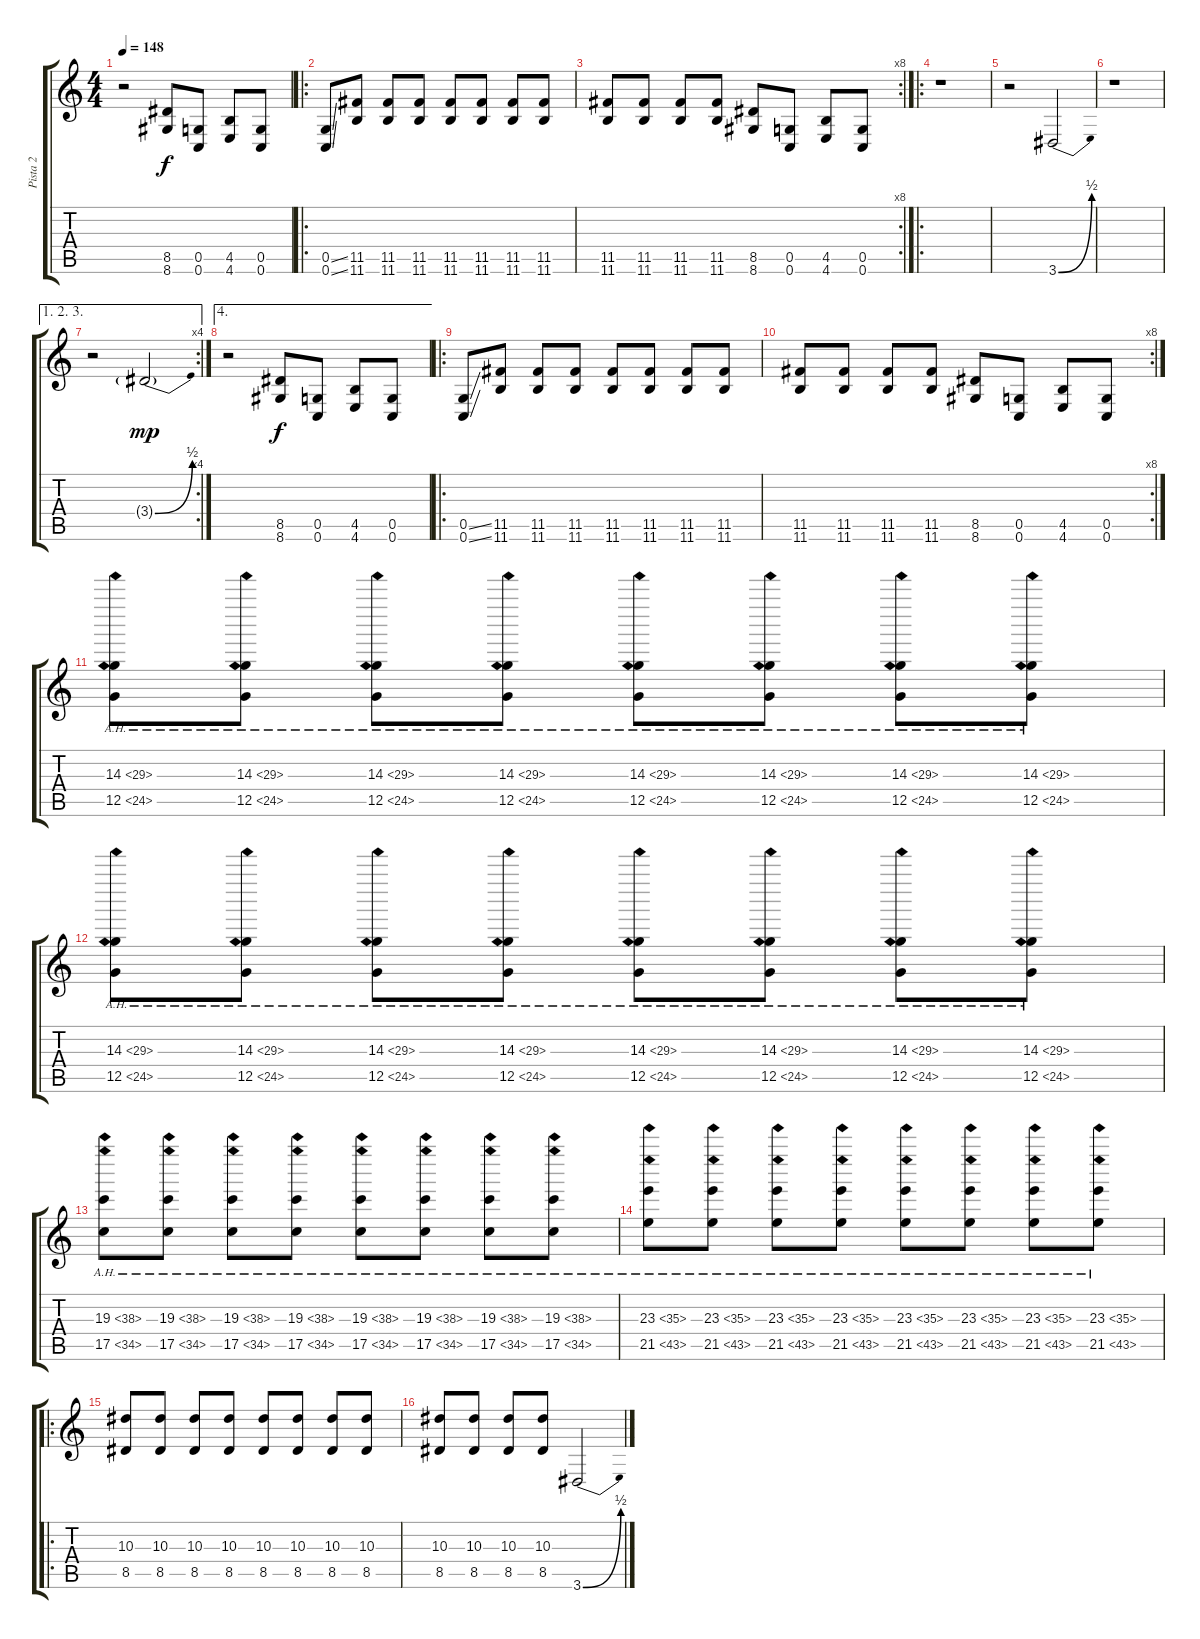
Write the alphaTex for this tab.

\track ("Pista 2" "Pista 2") {instrument distortionguitar}
\staff {score tabs}
\tuning (D4 A3 F3 C3 G2 C2) {hide}
\ts (4 4)
\tempo 148
\clef g2
\ks c
r.2{dy f} (8.5 8.6).8 (0.5 0.6).8 (4.5 4.6).8 (0.5 0.6).8 |
\ro
(0.5{ss} 0.6{ss}).8 (11.5 11.6).8 (11.5 11.6).8 (11.5 11.6).8 (11.5 11.6).8 (11.5 11.6).8 (11.5 11.6).8 (11.5 11.6).8 |
\rc 8
(11.5 11.6).8 (11.5 11.6).8 (11.5 11.6).8 (11.5 11.6).8 (8.5 8.6).8 (0.5 0.6).8 (4.5 4.6).8 (0.5 0.6).8 |
\ro
r.1 |
r.2 3.6{be (bend 0 0 60 2)}.2 |
r.1 |
\ae (1 2 3)
\rc 4
r.2 3.4{be (bend 0 0 60 2) g}.2{dy mp} |
\ae 4
r.2 (8.5 8.6).8{dy f} (0.5 0.6).8 (4.5 4.6).8 (0.5 0.6).8 |
\ro
(0.5{ss} 0.6{ss}).8 (11.5 11.6).8 (11.5 11.6).8 (11.5 11.6).8 (11.5 11.6).8 (11.5 11.6).8 (11.5 11.6).8 (11.5 11.6).8 |
\rc 8
(11.5 11.6).8 (11.5 11.6).8 (11.5 11.6).8 (11.5 11.6).8 (8.5 8.6).8 (0.5 0.6).8 (4.5 4.6).8 (0.5 0.6).8 |
(14.3{ah 15} 12.5{ah 12}).8 (14.3{ah 15} 12.5{ah 12}).8 (14.3{ah 15} 12.5{ah 12}).8 (14.3{ah 15} 12.5{ah 12}).8 (14.3{ah 15} 12.5{ah 12}).8 (14.3{ah 15} 12.5{ah 12}).8 (14.3{ah 15} 12.5{ah 12}).8 (14.3{ah 15} 12.5{ah 12}).8 |
(14.3{ah 15} 12.5{ah 12}).8 (14.3{ah 15} 12.5{ah 12}).8 (14.3{ah 15} 12.5{ah 12}).8 (14.3{ah 15} 12.5{ah 12}).8 (14.3{ah 15} 12.5{ah 12}).8 (14.3{ah 15} 12.5{ah 12}).8 (14.3{ah 15} 12.5{ah 12}).8 (14.3{ah 15} 12.5{ah 12}).8 |
(19.3{ah 19} 17.5{ah 17}).8 (19.3{ah 19} 17.5{ah 17}).8 (19.3{ah 19} 17.5{ah 17}).8 (19.3{ah 19} 17.5{ah 17}).8 (19.3{ah 19} 17.5{ah 17}).8 (19.3{ah 19} 17.5{ah 17}).8 (19.3{ah 19} 17.5{ah 17}).8 (19.3{ah 19} 17.5{ah 17}).8 |
(23.3{ah 12} 21.5{ah 22}).8 (23.3{ah 12} 21.5{ah 22}).8 (23.3{ah 12} 21.5{ah 22}).8 (23.3{ah 12} 21.5{ah 22}).8 (23.3{ah 12} 21.5{ah 22}).8 (23.3{ah 12} 21.5{ah 22}).8 (23.3{ah 12} 21.5{ah 22}).8 (23.3{ah 12} 21.5{ah 22}).8 |
\ro
(10.3 8.5).8 (10.3 8.5).8 (10.3 8.5).8 (10.3 8.5).8 (10.3 8.5).8 (10.3 8.5).8 (10.3 8.5).8 (10.3 8.5).8 |
(10.3 8.5).8 (10.3 8.5).8 (10.3 8.5).8 (10.3 8.5).8 3.6{be (bend 0 0 60 2)}.2
